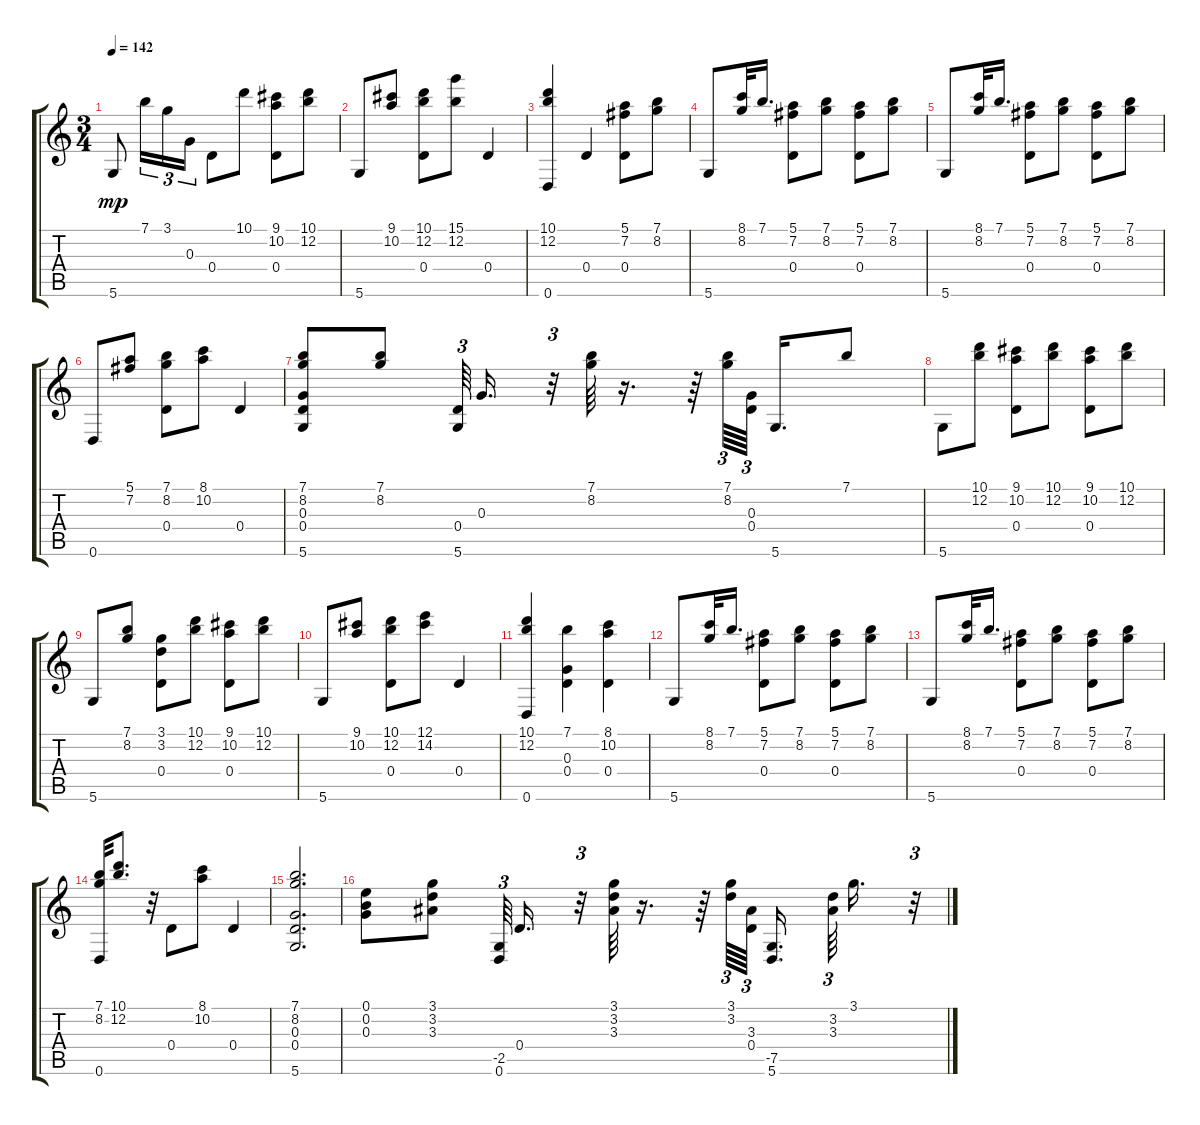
\track "" {instrument acousticguitarnylon}
\staff {score tabs}
\tuning (E4 B3 G3 D3 A2 D2) {hide}
\ts (3 4)
\tempo 142
\clef g2
\ks c
5.6.8{dy mp} 7.1.16{tu (3 2)} 3.1.16{tu (3 2)} 0.3.16{tu (3 2)} 0.4.8 10.1.8 (9.1 10.2 0.4).8 (10.1 12.2).8 |
5.6.8 (9.1 10.2).8 (10.1 12.2 0.4).8 (15.1 12.2).8 0.4.4 |
(10.1 12.2 0.6).4 0.4.4 (5.1 7.2 0.4).8 (7.1 8.2).8 |
5.6.8 (8.1 8.2).32 7.1.16{d} (5.1 7.2 0.4).8 (7.1 8.2).8 (5.1 7.2 0.4).8 (7.1 8.2).8 |
5.6.8 (8.1 8.2).32 7.1.16{d} (5.1 7.2 0.4).8 (7.1 8.2).8 (5.1 7.2 0.4).8 (7.1 8.2).8 |
0.6.8 (5.1 7.2).8 (7.1 8.2 0.4).8 (8.1 10.2).8 0.4.4 |
(7.1 8.2 0.3 0.4 5.6).8 (7.1 8.2).8 (0.4 5.6).64{tu (3 2)} 0.3.16{d} r.32{tu (3 2)} (7.1 8.2).64 r.16{d} r.64 (7.1 8.2).64{tu (3 2)} (0.3 0.4).64{tu (3 2)} 5.6.16{d} 7.1.8 |
5.6.8 (10.1 12.2).8 (9.1 10.2 0.4).8 (10.1 12.2).8 (9.1 10.2 0.4).8 (10.1 12.2).8 |
5.6.8 (7.1 8.2).8 (3.1 3.2 0.4).8 (10.1 12.2).8 (9.1 10.2 0.4).8 (10.1 12.2).8 |
5.6.8 (9.1 10.2).8 (10.1 12.2 0.4).8 (12.1 14.2).8 0.4.4 |
(10.1 12.2 0.6).4 (7.1 0.3 0.4).4 (8.1 10.2 0.4).4 |
5.6.8 (8.1 8.2).32 7.1.16{d} (5.1 7.2 0.4).8 (7.1 8.2).8 (5.1 7.2 0.4).8 (7.1 8.2).8 |
5.6.8 (8.1 8.2).32 7.1.16{d} (5.1 7.2 0.4).8 (7.1 8.2).8 (5.1 7.2 0.4).8 (7.1 8.2).8 |
(7.1 8.2 0.6).32 (10.1 12.2).8{d} r.32 0.4.8 (8.1 10.2).8 0.4.4 |
(7.1 8.2 0.3 0.4 5.6).2{d} |
(0.1 0.2 0.3).8 (3.1 3.2 3.3).8 (-2.5 0.6).64{tu (3 2)} 0.4.16{d} r.32{tu (3 2)} (3.1 3.2 3.3).64 r.16{d} r.64 (3.1 3.2).64{tu (3 2)} (3.3 0.4).64{tu (3 2)} (-7.5 5.6).16{d} (3.2 3.3).64{tu (3 2)} 3.1.16{d} r.32{tu (3 2)}
